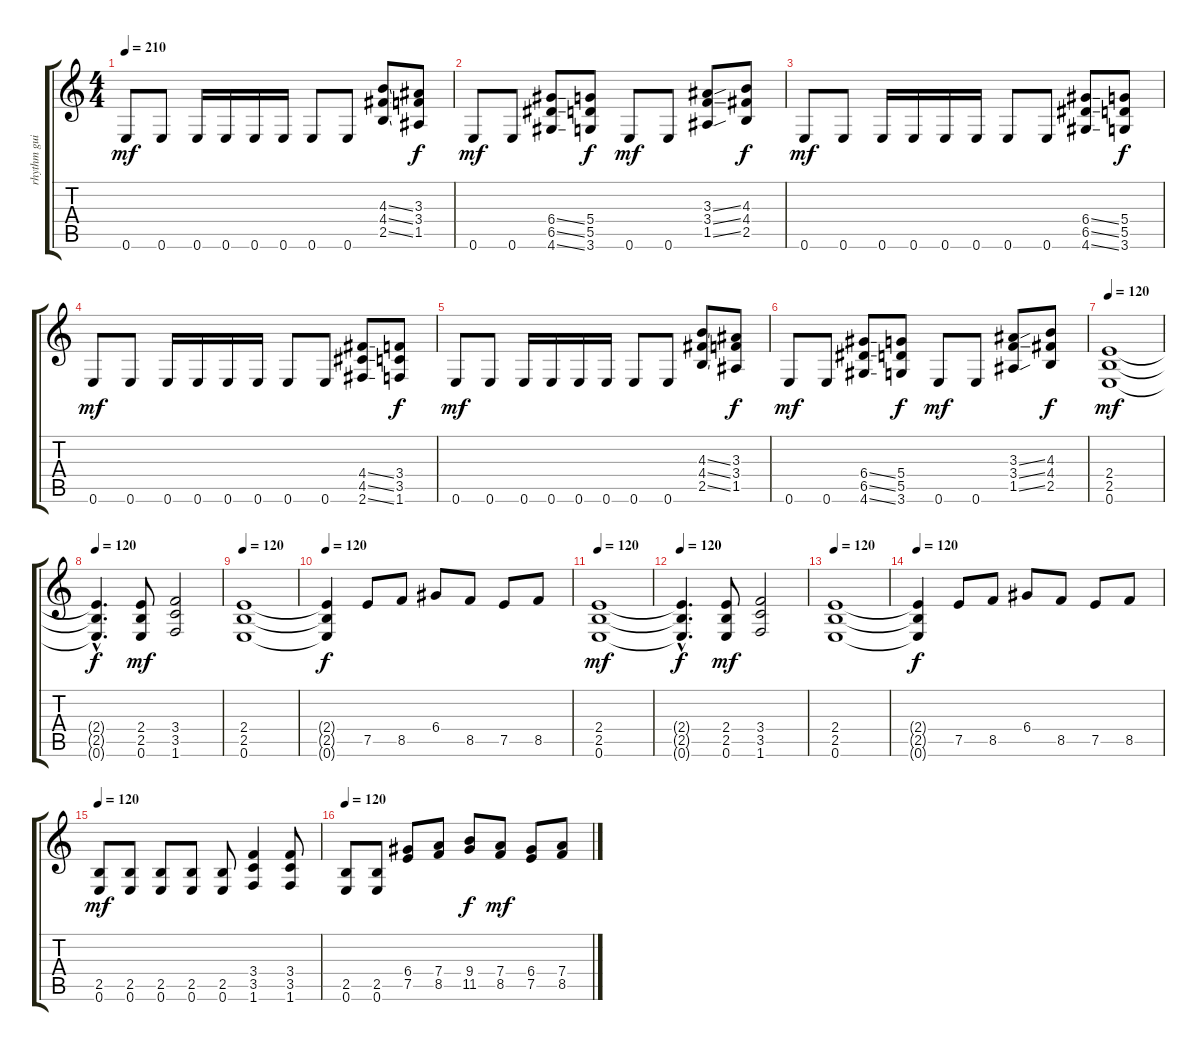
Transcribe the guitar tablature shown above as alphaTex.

\track ("rhythm guitar II" "rhythm gui") {instrument distortionguitar}
\staff {score tabs}
\tuning (E4 B3 G3 D3 A2 E2) {hide}
\ts (4 4)
\tempo 210
\clef g2
\ks c
0.6.8{dy mf} 0.6.8 0.6.16 0.6.16 0.6.16 0.6.16 0.6.8 0.6.8 (4.3{ss} 4.4{ss} 2.5{ss}).8 (3.3 3.4 1.5).8{dy f} |
0.6.8{dy mf} 0.6.8 (6.4{ss} 6.5{ss} 4.6{ss}).8 (5.4 5.5 3.6).8{dy f} 0.6.8{dy mf} 0.6.8 (3.3{ss} 3.4{ss} 1.5{ss}).8 (4.3 4.4 2.5).8{dy f} |
0.6.8{dy mf} 0.6.8 0.6.16 0.6.16 0.6.16 0.6.16 0.6.8 0.6.8 (6.4{ss} 6.5{ss} 4.6{ss}).8 (5.4 5.5 3.6).8{dy f} |
0.6.8{dy mf} 0.6.8 0.6.16 0.6.16 0.6.16 0.6.16 0.6.8 0.6.8 (4.4{ss} 4.5{ss} 2.6{ss}).8 (3.4 3.5 1.6).8{dy f} |
0.6.8{dy mf} 0.6.8 0.6.16 0.6.16 0.6.16 0.6.16 0.6.8 0.6.8 (4.3{ss} 4.4{ss} 2.5{ss}).8 (3.3 3.4 1.5).8{dy f} |
0.6.8{dy mf} 0.6.8 (6.4{ss} 6.5{ss} 4.6{ss}).8 (5.4 5.5 3.6).8{dy f} 0.6.8{dy mf} 0.6.8 (3.3{ss} 3.4{ss} 1.5{ss}).8 (4.3 4.4 2.5).8{dy f} |
\tempo 120
(2.4 2.5 0.6).1{dy mf} |
\tempo 120
(2.4{hac t} 2.5{hac t} 0.6{hac t}).4{d dy f} (2.4 2.5 0.6).8{dy mf} (3.4 3.5 1.6).2 |
\tempo 120
(2.4 2.5 0.6).1 |
\tempo 120
(2.4{t} 2.5{t} 0.6{t}).4{dy f} 7.5.8 8.5.8 6.4.8 8.5.8 7.5.8 8.5.8 |
\tempo 120
(2.4 2.5 0.6).1{dy mf} |
\tempo 120
(2.4{hac t} 2.5{hac t} 0.6{hac t}).4{d dy f} (2.4 2.5 0.6).8{dy mf} (3.4 3.5 1.6).2 |
\tempo 120
(2.4 2.5 0.6).1 |
\tempo 120
(2.4{t} 2.5{t} 0.6{t}).4{dy f} 7.5.8 8.5.8 6.4.8 8.5.8 7.5.8 8.5.8 |
\tempo 120
(2.5 0.6).8{dy mf} (2.5 0.6).8 (2.5 0.6).8 (2.5 0.6).8 (2.5 0.6).8 (3.4 3.5 1.6).4 (3.4 3.5 1.6).8 |
\tempo 120
(2.5 0.6).8 (2.5 0.6).8 (6.4 7.5).8 (7.4 8.5).8 (9.4 11.5).8{dy f} (7.4 8.5).8{dy mf} (6.4 7.5).8 (7.4 8.5).8
